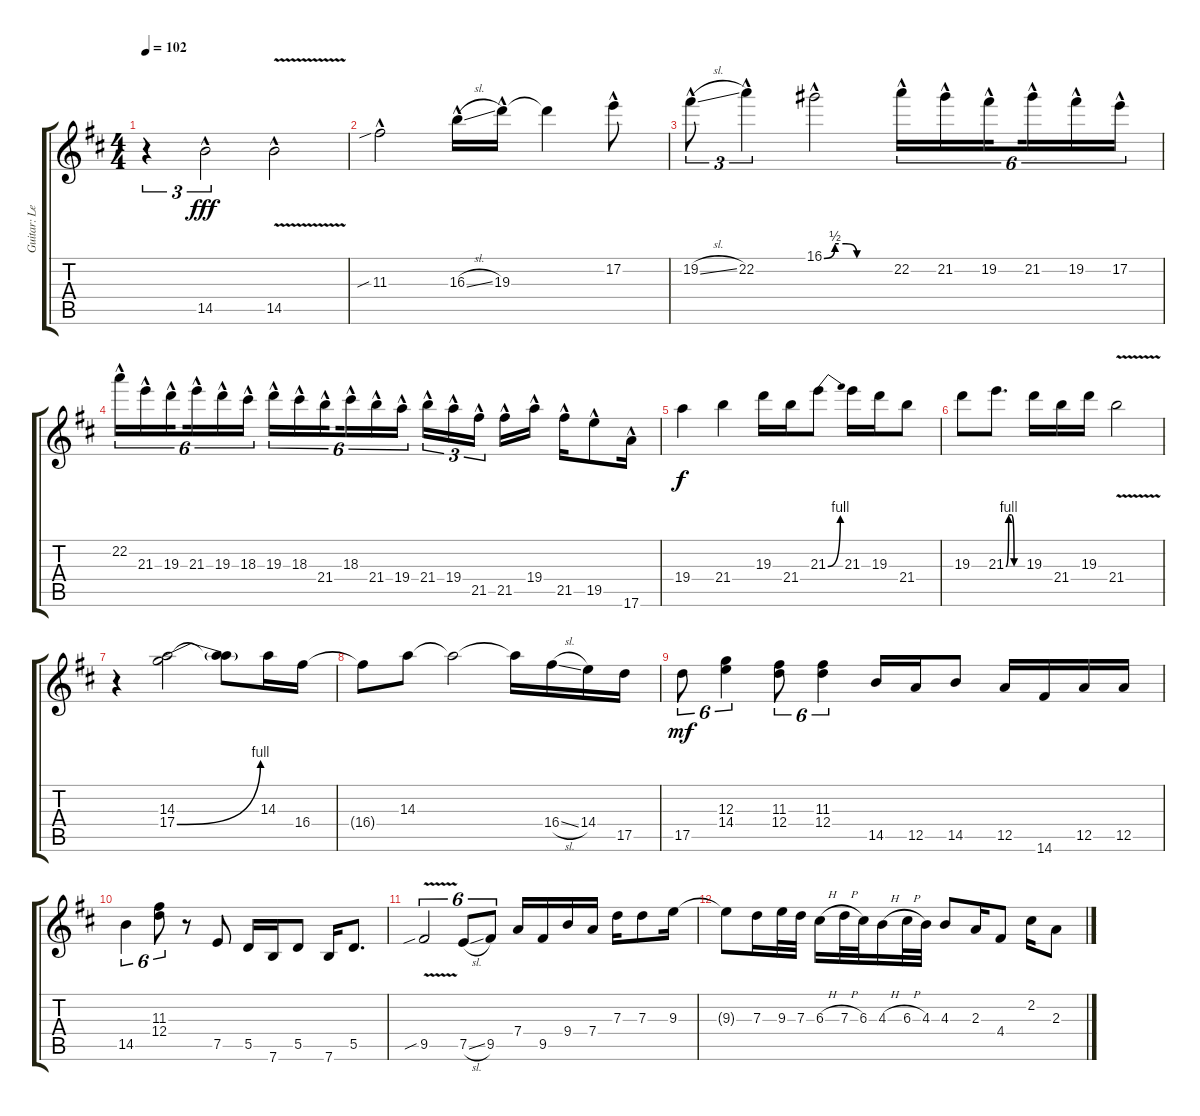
\track ("Guitar: Lead" "Guitar: Le") {instrument overdrivenguitar}
\staff {score tabs}
\tuning (E4 B3 G3 D3 A2 E2) {hide}
\ts (4 4)
\tempo 102
\clef g2
\ks d
r.4{tu (3 2) dy fff} 14.5{hac}.2{tu (3 2)} 14.5{v hac}.2 |
11.3{sib hac}.2 16.3{sl hac}.16 19.3{hac}.16 19.3{t}.4 17.2{hac}.8 |
19.2{sl hac}.8{tu (3 2)} 22.2{hac}.4{tu (3 2)} 16.1{be (custom 0 0 10 2 20 2 30 0 60 0) hac}.2 22.2{hac}.16{tu (6 4)} 21.2{hac}.16{tu (6 4)} 19.2{hac}.16{tu (6 4) beam splitsecondary} 21.2{hac}.16{tu (6 4)} 19.2{hac}.16{tu (6 4)} 17.2{hac}.16{tu (6 4)} |
22.2{hac}.16{tu (6 4)} 21.3{hac}.16{tu (6 4)} 19.3{hac}.16{tu (6 4) beam splitsecondary} 21.3{hac}.16{tu (6 4)} 19.3{hac}.16{tu (6 4)} 18.3{hac}.16{tu (6 4)} 19.3{hac}.16{tu (6 4)} 18.3{hac}.16{tu (6 4)} 21.4{hac}.16{tu (6 4) beam splitsecondary} 18.3{hac}.16{tu (6 4)} 21.4{hac}.16{tu (6 4)} 19.4{hac}.16{tu (6 4)} 21.4{hac}.16{tu (3 2)} 19.4{hac}.16{tu (3 2)} 21.5{hac}.16{tu (3 2) beam splitsecondary} 21.5{hac}.16 19.4{hac}.16 21.5{hac}.16 19.5{hac}.8 17.6{hac}.16 |
19.4.4{dy f} 21.4.4 19.3.16 21.4.16 21.3{be (bend 0 0 60 4)}.8 21.3.16 19.3.16 21.4.8 |
19.3.8 21.3{be (custom 0 0 10 4 20 4 30 0 60 0)}.8{d} 19.3.16 21.4.16 19.3.16 21.4{v}.2 |
r.4 (14.3 17.4{be (bend 0 0 60 4)}).2 (14.3{t} 17.4{t}).8 14.3.16 16.4.16 |
16.4{t}.8 14.3.8 14.3{t}.2 14.3{t}.16 16.4{sl}.16 14.4.16 17.5.16 |
17.5.8{tu (6 4) dy mf} (12.3 14.4).4{tu (6 4)} (11.3 12.4).8{tu (6 4)} (11.3 12.4).4{tu (6 4)} 14.5.16 12.5.16 14.5.8 12.5.16 14.6.16 12.5.16 12.5.16 |
14.5.4{tu (6 4)} (11.3 12.4).8{tu (6 4)} r.8 7.5.8 5.5.16 7.6.16 5.5.8 7.6.16 5.5.8{d} |
9.5{v sib}.2{tu (6 4)} 7.5{sl}.8{tu (6 4)} 9.5.8{tu (6 4)} 7.4.16 9.5.16 9.4.16 7.4.16 7.3.16 7.3.8 9.3.16 |
9.3{t}.8 7.3.16 9.3.32 7.3.32 6.3{h}.16 7.3{h}.32 6.3.32 4.3{h}.16 6.3{h}.32 4.3.32 4.3.8 2.3.16 4.4.8 2.2.16 2.3.8
